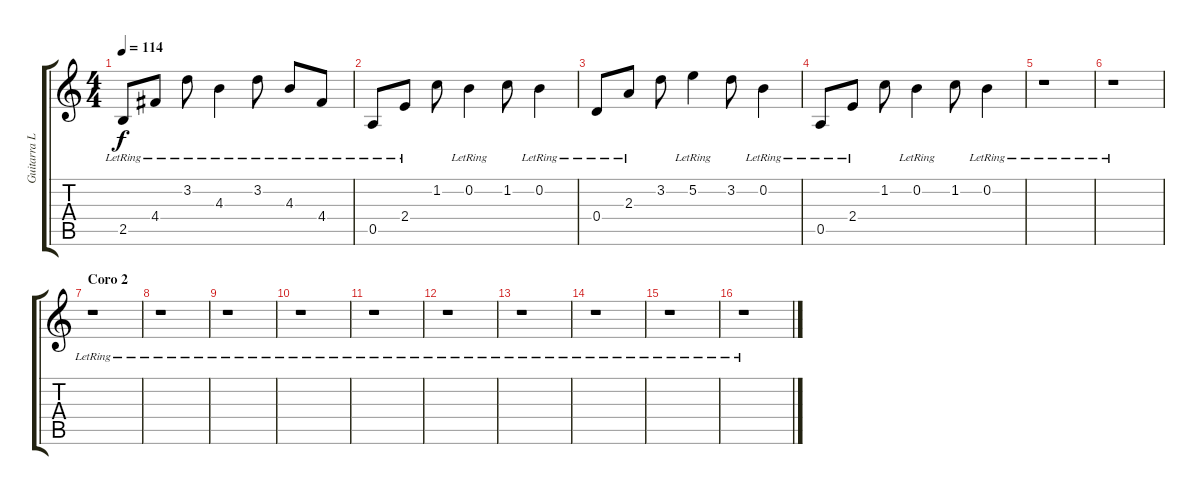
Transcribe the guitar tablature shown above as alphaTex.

\track ("Guitarra Lider" "Guitarra L") {instrument electricguitarclean}
\staff {score tabs}
\tuning (E4 B3 G3 D3 A2 E2) {hide}
\ts (4 4)
\tempo 114
\clef g2
\ks c
2.5{lr}.8{dy f} 4.4{lr}.8 3.2{lr}.8 4.3{lr}.4 3.2{lr}.8 4.3{lr}.8 4.4{lr}.8 |
0.5{lr}.8 2.4{lr}.8 1.2.8 0.2{lr}.4 1.2.8 0.2{lr}.4 |
0.4{lr}.8 2.3{lr}.8 3.2.8 5.2{lr}.4 3.2.8 0.2{lr}.4 |
0.5{lr}.8 2.4{lr}.8 1.2.8 0.2{lr}.4 1.2.8 0.2{lr}.4 |
r.1 |
r.1 |
\section ("" "Coro 2")
r.1 |
r.1 |
r.1 |
r.1 |
r.1 |
r.1 |
r.1 |
r.1 |
r.1 |
r.1
